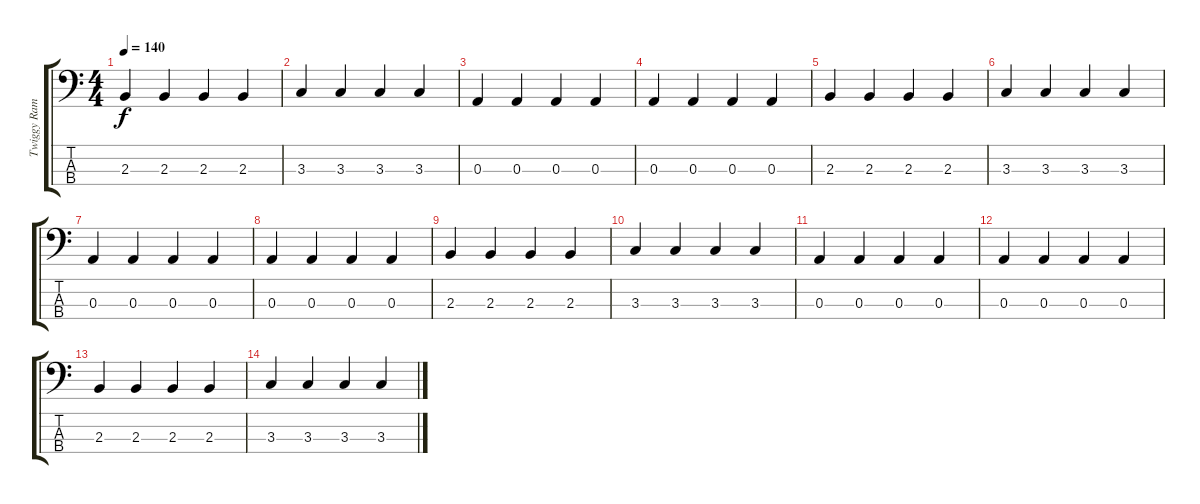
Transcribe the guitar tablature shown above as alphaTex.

\track ("Twiggy Ramirez" "Twiggy Ram") {instrument electricbassfinger}
\staff {score tabs}
\tuning (G2 D2 A1 E1) {hide}
\ts (4 4)
\tempo 140
\clef f4
\ks c
2.3.4{dy f} 2.3.4 2.3.4 2.3.4 |
3.3.4 3.3.4 3.3.4 3.3.4 |
0.3.4 0.3.4 0.3.4 0.3.4 |
0.3.4 0.3.4 0.3.4 0.3.4 |
2.3.4 2.3.4 2.3.4 2.3.4 |
3.3.4 3.3.4 3.3.4 3.3.4 |
0.3.4 0.3.4 0.3.4 0.3.4 |
0.3.4 0.3.4 0.3.4 0.3.4 |
2.3.4 2.3.4 2.3.4 2.3.4 |
3.3.4 3.3.4 3.3.4 3.3.4 |
0.3.4 0.3.4 0.3.4 0.3.4 |
0.3.4 0.3.4 0.3.4 0.3.4 |
2.3.4 2.3.4 2.3.4 2.3.4 |
3.3.4 3.3.4 3.3.4 3.3.4
